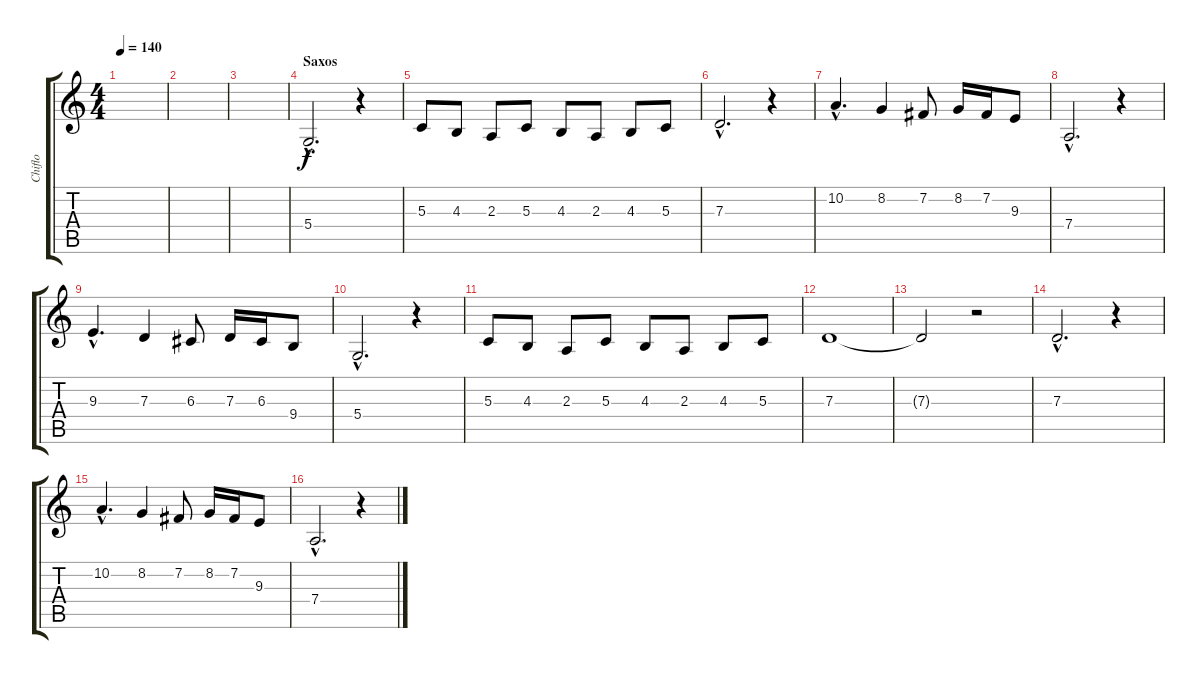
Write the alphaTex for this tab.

\track ("Chiflo" "Chiflo") {instrument altosax}
\staff {score tabs}
\tuning (E4 B3 G3 D3 A2 E2) {hide}
\ts (4 4)
\tempo 140
\clef g2
\ks c
|
|
|
\section ("" "Saxos")
5.4{hac}.2{d} r.4 |
5.3.8 4.3.8 2.3.8 5.3.8 4.3.8 2.3.8 4.3.8 5.3.8 |
7.3{hac}.2{d} r.4 |
10.2{hac}.4{d} 8.2.4 7.2.8 8.2.16 7.2.16 9.3.8 |
7.4{hac}.2{d} r.4 |
9.3{hac}.4{d} 7.3.4 6.3.8 7.3.16 6.3.16 9.4.8 |
5.4{hac}.2{d} r.4 |
5.3.8 4.3.8 2.3.8 5.3.8 4.3.8 2.3.8 4.3.8 5.3.8 |
7.3.1 |
7.3{t}.2 r.2 |
7.3{hac}.2{d} r.4 |
10.2{hac}.4{d} 8.2.4 7.2.8 8.2.16 7.2.16 9.3.8 |
7.4{hac}.2{d} r.4
